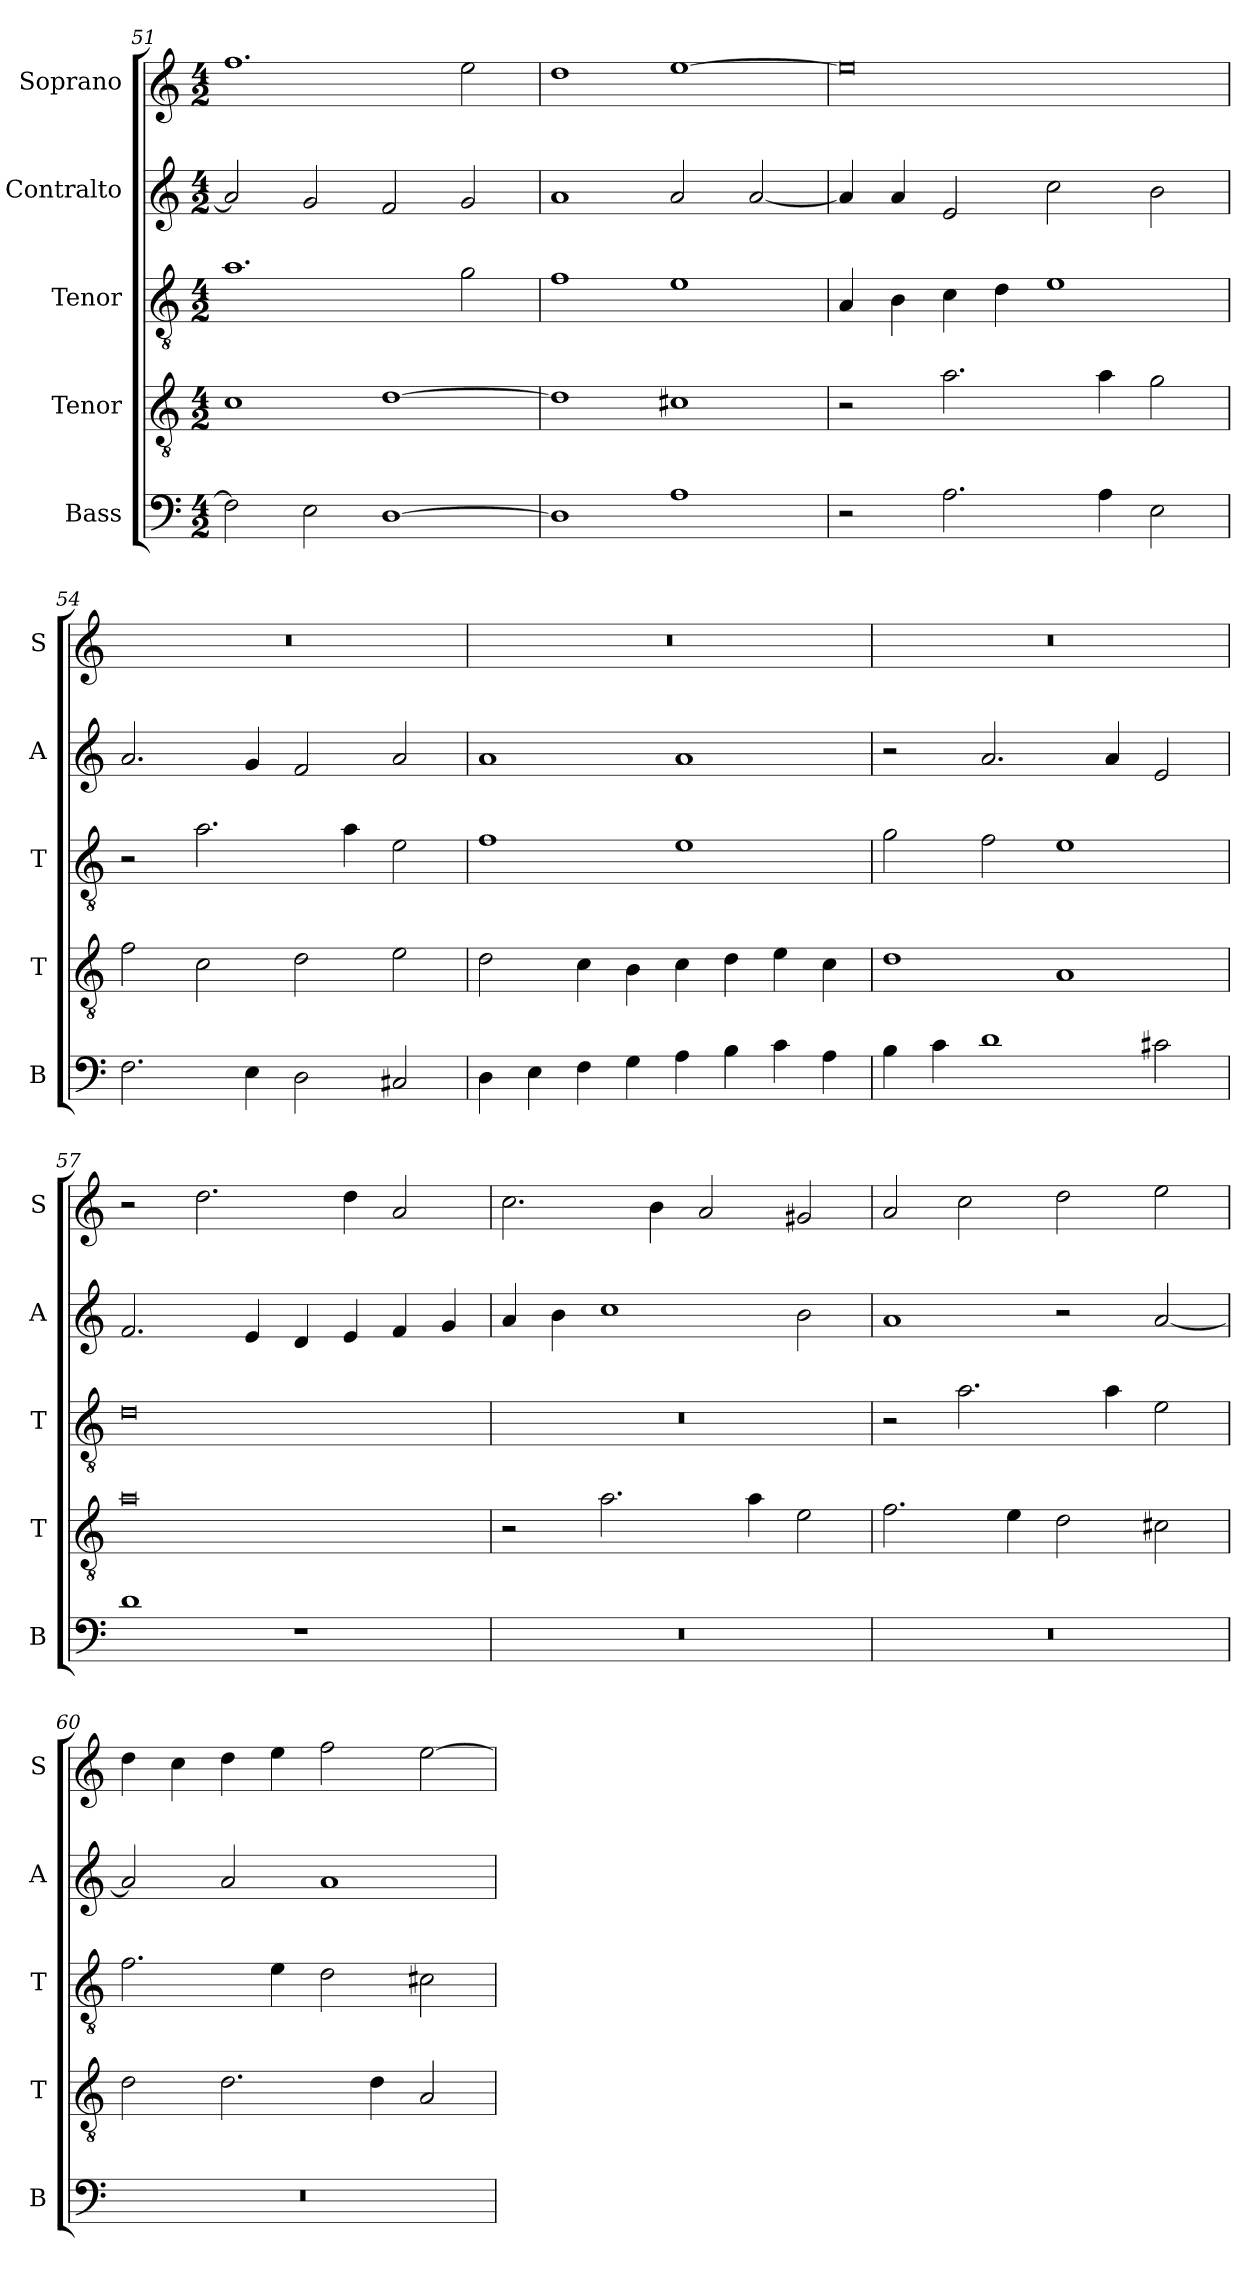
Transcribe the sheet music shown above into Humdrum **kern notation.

**kern	**kern	**kern	**kern	**kern
*part5	*part4	*part3	*part2	*part1
*staff5	*staff4	*staff3	*staff2	*staff1
*I"Bass	*I"Tenor	*I"Tenor	*I"Contralto	*I"Soprano
*I'B	*I'T	*I'T	*I'A	*I'S
*clefF4	*clefGv2	*clefGv2	*clefG2	*clefG2
*k[]	*k[]	*k[]	*k[]	*k[]
*A:aeo	*A:aeo	*A:aeo	*A:aeo	*A:aeo
*M4/2	*M4/2	*M4/2	*M4/2	*M4/2
=51	=51	=51	=51	=51
2F]	1c	1.a	2a]	1.ff
2E	.	.	2g	.
[1D	[1d	.	2f	.
.	.	2g	2g	2ee
=52	=52	=52	=52	=52
1D]	1d]	1f	1a	1dd
1A	1c#X	1e	2a	[1ee
.	.	.	[2a	.
=53	=53	=53	=53	=53
2r	2r	4A	4a]	0ee]
.	.	4B	4a	.
2.A	2.a	4c	2e	.
.	.	4d	.	.
.	.	1e	2cc	.
4A	4a	.	.	.
2E	2g	.	2b	.
=54	=54	=54	=54	=54
2.F	2f	2r	2.a	0r
.	2c	2.a	.	.
4E	.	.	4g	.
2D	2d	.	2f	.
.	.	4a	.	.
2C#X	2e	2e	2a	.
=55	=55	=55	=55	=55
4D	2d	1f	1a	0r
4E	.	.	.	.
4F	4c	.	.	.
4G	4B	.	.	.
4A	4c	1e	1a	.
4B	4d	.	.	.
4c	4e	.	.	.
4A	4c	.	.	.
=56	=56	=56	=56	=56
4B	1d	2g	2r	0r
4c	.	.	.	.
1d	.	2f	2.a	.
.	1A	1e	.	.
.	.	.	4a	.
2c#X	.	.	2e	.
=57	=57	=57	=57	=57
1d	0a	0d	2.f	2r
.	.	.	.	2.dd
.	.	.	4e	.
1r	.	.	4d	.
.	.	.	4e	4dd
.	.	.	4f	2a
.	.	.	4g	.
=58	=58	=58	=58	=58
0r	2r	0r	4a	2.cc
.	.	.	4b	.
.	2.a	.	1cc	.
.	.	.	.	4b
.	.	.	.	2a
.	4a	.	.	.
.	2e	.	2b	2g#X
=59	=59	=59	=59	=59
0r	2.f	2r	1a	2a
.	.	2.a	.	2cc
.	4e	.	.	.
.	2d	.	2r	2dd
.	.	4a	.	.
.	2c#X	2e	[2a	2ee
=60	=60	=60	=60	=60
0r	2d	2.f	2a]	4dd
.	.	.	.	4cc
.	2.d	.	2a	4dd
.	.	4e	.	4ee
.	.	2d	1a	2ff
.	4d	.	.	.
.	2A	2c#X	.	[2ee
=	=	=	=	=
*-	*-	*-	*-	*-
